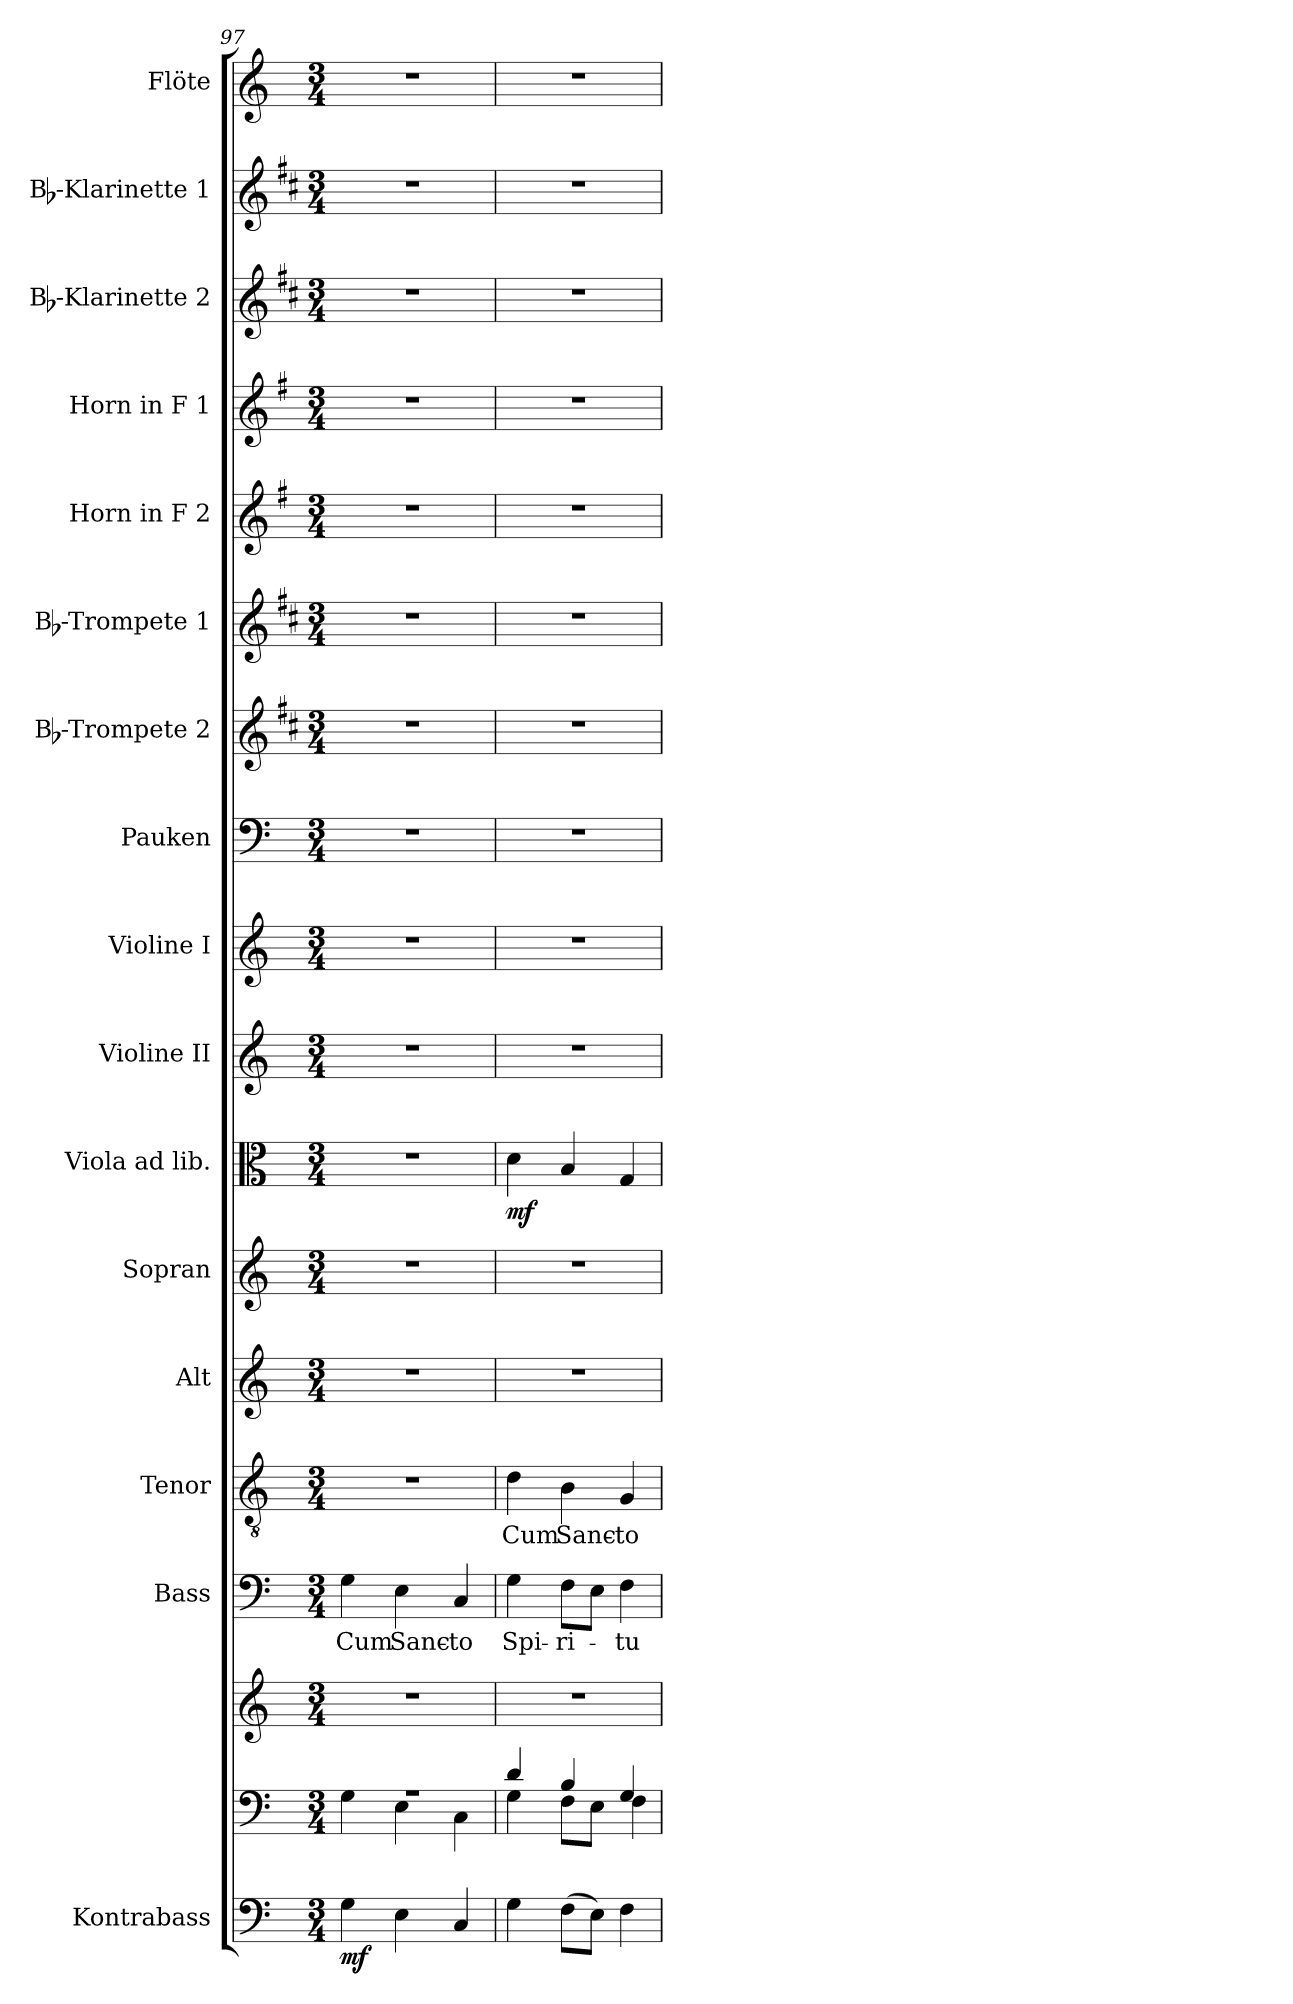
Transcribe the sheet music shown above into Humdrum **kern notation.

**kern	**dynam	**kern	**kern	**kern	**text	**kern	**text	**kern	**kern	**kern	**dynam	**kern	**kern	**kern	**kern	**kern	**kern	**kern	**kern	**kern	**kern
*part17	*part17	*part16	*part16	*part15	*part15	*part14	*part14	*part13	*part12	*part11	*part11	*part10	*part9	*part8	*part7	*part6	*part5	*part4	*part3	*part2	*part1
*staff18	*staff18	*staff17	*staff16	*staff15	*staff15	*staff14	*staff14	*staff13	*staff12	*staff11	*staff11	*staff10	*staff9	*staff8	*staff7	*staff6	*staff5	*staff4	*staff3	*staff2	*staff1
*I"Kontrabass	*	*	*	*I"Bass	*	*I"Tenor	*	*I"Alt	*I"Sopran	*I"Viola ad lib.	*	*I"Violine II	*I"Violine I	*I"Pauken	*I"Bb-Trompete 2	*I"Bb-Trompete 1	*I"Horn in F 2	*I"Horn in F 1	*I"Bb-Klarinette 2	*I"Bb-Klarinette 1	*I"Flöte
*I'Kb.	*	*	*	*I'B.	*	*I'T.	*	*I'A.	*I'S.	*I'Vla.	*	*I'Vl. II	*I'Vl. I	*I'Pk.	*I'Bb Trp. 2	*I'Bb Trp. 1	*	*	*I'Bb Kl. 2	*I'Bb Kl. 1	*I'Fl.
*clefF4	*	*clefF4	*clefG2	*clefF4	*	*clefGv2	*	*clefG2	*clefG2	*clefC3	*	*clefG2	*clefG2	*clefF4	*clefG2	*clefG2	*clefG2	*clefG2	*clefG2	*clefG2	*clefG2
*ITrd7c12	*	*	*	*	*	*	*	*	*	*	*	*	*	*	*ITrd1c2	*ITrd1c2	*ITrd4c7	*ITrd4c7	*ITrd1c2	*ITrd1c2	*
*k[]	*	*k[]	*k[]	*k[]	*	*k[]	*	*k[]	*k[]	*k[]	*	*k[]	*k[]	*k[]	*k[]	*k[]	*k[]	*k[]	*k[]	*k[]	*k[]
*C:	*	*C:	*C:	*C:	*	*C:	*	*C:	*C:	*C:	*	*C:	*C:	*C:	*C:	*C:	*C:	*C:	*C:	*C:	*C:
*M3/4	*	*M3/4	*M3/4	*M3/4	*	*M3/4	*	*M3/4	*M3/4	*M3/4	*	*M3/4	*M3/4	*M3/4	*M3/4	*M3/4	*M3/4	*M3/4	*M3/4	*M3/4	*M3/4
=97	=97	=97	=97	=97	=97	=97	=97	=97	=97	=97	=97	=97	=97	=97	=97	=97	=97	=97	=97	=97	=97
!	!LO:DY:b	!LO:N:vis=1	!	!	!LO:LY:b	!	!	!	!	!	!	!	!	!	!	!	!	!	!	!	!
*	*	*^	*	*	*	*	*	*	*	*	*	*	*	*	*	*	*	*	*	*	*
4GG\	mf	2.rA	4G\	2.r	4G\	Cum	2.r	.	2.r	2.r	2.r	.	2.r	2.r	2.r	2.r	2.r	2.r	2.r	2.r	2.r	2.r
!	!	!	!	!	!	!LO:LY:b	!	!	!	!	!	!	!	!	!	!	!	!	!	!	!	!
4EE\	.	.	4E\	.	4E\	Sanc-	.	.	.	.	.	.	.	.	.	.	.	.	.	.	.	.
!	!	!	!	!	!	!LO:LY:b	!	!	!	!	!	!	!	!	!	!	!	!	!	!	!	!
4CC/	.	.	4C\	.	4C/	-to	.	.	.	.	.	.	.	.	.	.	.	.	.	.	.	.
=98	=98	=98	=98	=98	=98	=98	=98	=98	=98	=98	=98	=98	=98	=98	=98	=98	=98	=98	=98	=98	=98	=98
!	!	!	!	!	!	!LO:LY:b	!	!LO:LY:b	!	!	!	!LO:DY:b	!	!	!	!	!	!	!	!	!	!
4GG\	.	4d/	4G\	2.r	4G\	Spi-	4d\	Cum	2.r	2.r	4d\	mf	2.r	2.r	2.r	2.r	2.r	2.r	2.r	2.r	2.r	2.r
!	!	!	!	!	!	!LO:LY:b	!	!LO:LY:b	!	!	!	!	!	!	!	!	!	!	!	!	!	!
(>8FF\L	.	4B/	8F\L	.	8F\L	-ri-	4B\	Sanc-	.	.	4B/	.	.	.	.	.	.	.	.	.	.	.
8EE\J)	.	.	8E\J	.	8E\J	.	.	.	.	.	.	.	.	.	.	.	.	.	.	.	.	.
!	!	!	!	!	!	!LO:LY:b	!	!LO:LY:b	!	!	!	!	!	!	!	!	!	!	!	!	!	!
4FF\	.	4G/	4F\	.	4F\	-tu	4G/	-to	.	.	4G/	.	.	.	.	.	.	.	.	.	.	.
*	*	*v	*v	*	*	*	*	*	*	*	*	*	*	*	*	*	*	*	*	*	*	*
=	=	=	=	=	=	=	=	=	=	=	=	=	=	=	=	=	=	=	=	=	=
*-	*-	*-	*-	*-	*-	*-	*-	*-	*-	*-	*-	*-	*-	*-	*-	*-	*-	*-	*-	*-	*-
